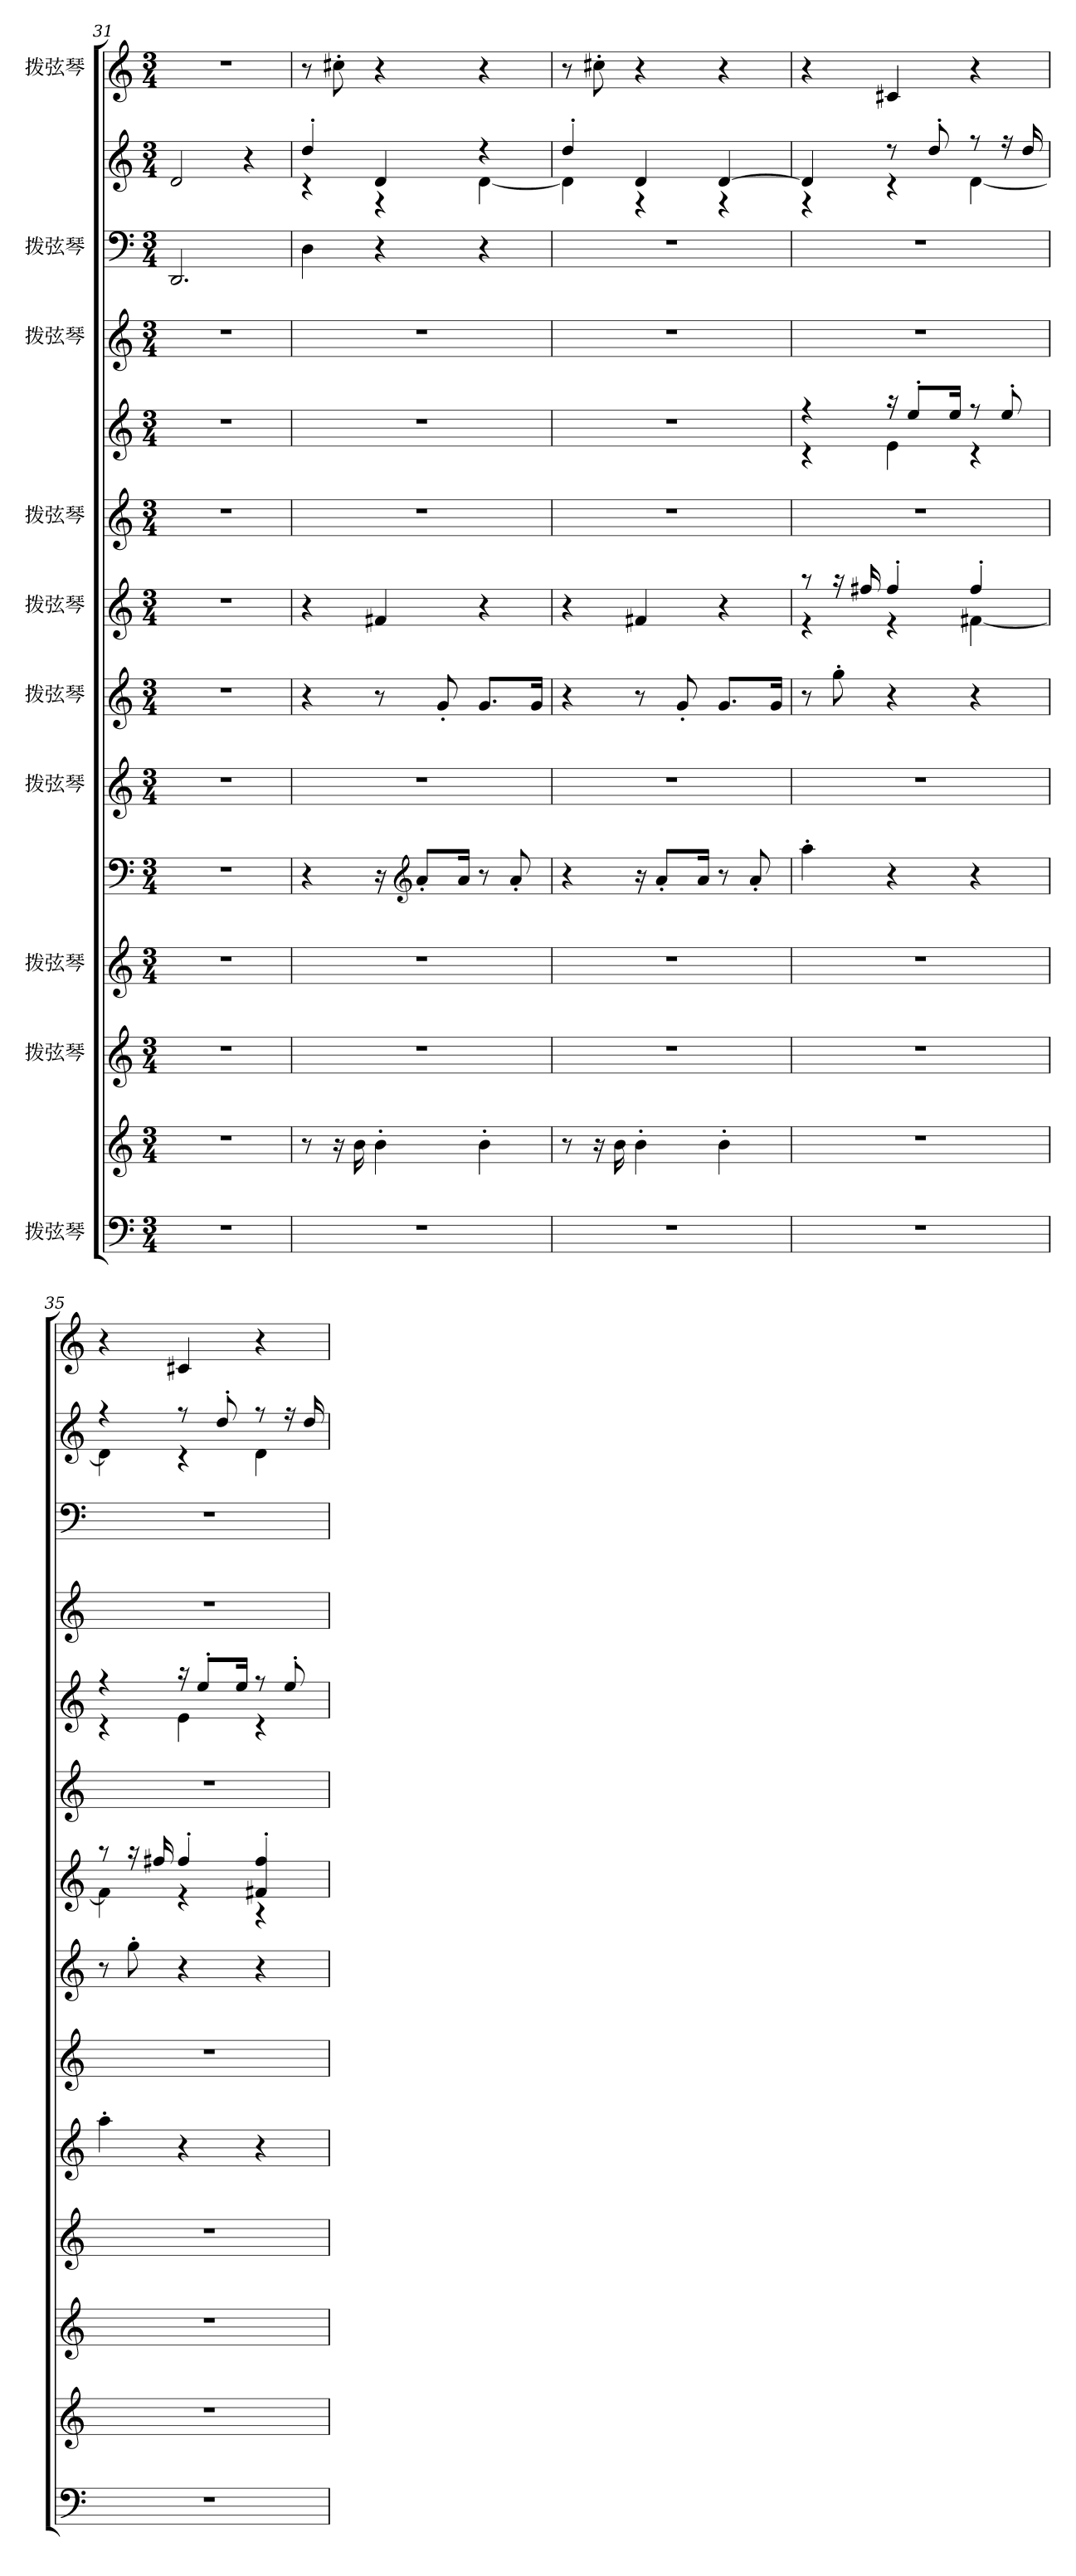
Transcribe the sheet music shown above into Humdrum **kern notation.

**kern	**kern	**kern	**kern	**kern	**kern	**kern	**kern	**kern	**kern	**kern	**kern	**kern	**kern
*part10	*part10	*part9	*part8	*part8	*part7	*part6	*part5	*part4	*part4	*part3	*part2	*part2	*part1
*staff14	*staff13	*staff12	*staff11	*staff10	*staff9	*staff8	*staff7	*staff6	*staff5	*staff4	*staff3	*staff2	*staff1
*I"拨弦琴	*	*I"拨弦琴	*I"拨弦琴	*	*I"拨弦琴	*I"拨弦琴	*I"拨弦琴	*I"拨弦琴	*	*I"拨弦琴	*I"拨弦琴	*	*I"拨弦琴
*clefF4	*clefG2	*clefG2	*clefG2	*clefF4	*clefG2	*clefG2	*clefG2	*clefG2	*clefG2	*clefG2	*clefF4	*clefG2	*clefG2
*k[]	*k[]	*k[]	*k[]	*k[]	*k[]	*k[]	*k[]	*k[]	*k[]	*k[]	*k[]	*k[]	*k[]
*M3/4	*M3/4	*M3/4	*M3/4	*M3/4	*M3/4	*M3/4	*M3/4	*M3/4	*M3/4	*M3/4	*M3/4	*M3/4	*M3/4
=31	=31	=31	=31	=31	=31	=31	=31	=31	=31	=31	=31	=31	=31
2.r	2.r	2.r	2.r	2.r	2.r	2.r	2.r	2.r	2.r	2.r	2.DD/	2d/	2.r
.	.	.	.	.	.	.	.	.	.	.	.	4r	.
!!LO:PB:g=z
=32	=32	=32	=32	=32	=32	=32	=32	=32	=32	=32	=32	=32	=32
*	*	*	*	*	*	*	*	*	*	*	*	*^	*
2.r	8r	2.r	2.r	4r	2.r	4r	4r	2.r	2.r	2.r	4D\	4dd'/	4r	8r
.	16r	.	.	.	.	.	.	.	.	.	.	.	.	8cc#X'\
.	16b\	.	.	.	.	.	.	.	.	.	.	.	.	.
.	4b'\	.	.	16r	.	8r	4f#X/	.	.	.	4r	4d/	4r	4r
*	*	*	*	*clefG2	*	*	*	*	*	*	*	*	*	*
.	.	.	.	8a'/L	.	.	.	.	.	.	.	.	.	.
.	.	.	.	.	.	8g'/	.	.	.	.	.	.	.	.
.	.	.	.	16a/Jk	.	.	.	.	.	.	.	.	.	.
.	4b'\	.	.	8r	.	8.g/L	4r	.	.	.	4r	4r	[4d\	4r
.	.	.	.	8a'/	.	.	.	.	.	.	.	.	.	.
.	.	.	.	.	.	16g/Jk	.	.	.	.	.	.	.	.
=33	=33	=33	=33	=33	=33	=33	=33	=33	=33	=33	=33	=33	=33	=33
2.r	8r	2.r	2.r	4r	2.r	4r	4r	2.r	2.r	2.r	2.r	4dd'/	4d\]	8r
.	16r	.	.	.	.	.	.	.	.	.	.	.	.	8cc#X'\
.	16b\	.	.	.	.	.	.	.	.	.	.	.	.	.
.	4b'\	.	.	16r	.	8r	4f#X/	.	.	.	.	4d/	4r	4r
.	.	.	.	8a'/L	.	.	.	.	.	.	.	.	.	.
.	.	.	.	.	.	8g'/	.	.	.	.	.	.	.	.
.	.	.	.	16a/Jk	.	.	.	.	.	.	.	.	.	.
.	4b'\	.	.	8r	.	8.g/L	4r	.	.	.	.	[4d/	4r	4r
.	.	.	.	8a'/	.	.	.	.	.	.	.	.	.	.
.	.	.	.	.	.	16g/Jk	.	.	.	.	.	.	.	.
=34	=34	=34	=34	=34	=34	=34	=34	=34	=34	=34	=34	=34	=34	=34
*	*	*	*	*	*	*	*^	*	*^	*	*	*	*	*
2.r	2.r	2.r	2.r	4aa'\	2.r	8r	8r	4r	2.r	4r	4r	2.r	2.r	4d/]	4r	4r
.	.	.	.	.	.	8gg'\	16r	.	.	.	.	.	.	.	.	.
.	.	.	.	.	.	.	16ff#X/	.	.	.	.	.	.	.	.	.
.	.	.	.	4r	.	4r	4ff#'/	4r	.	16r	4e\	.	.	8r	4r	4c#X/
.	.	.	.	.	.	.	.	.	.	8ee'/L	.	.	.	.	.	.
.	.	.	.	.	.	.	.	.	.	.	.	.	.	8dd'/	.	.
.	.	.	.	.	.	.	.	.	.	16ee/Jk	.	.	.	.	.	.
.	.	.	.	4r	.	4r	4ff#'/	[4f#X\	.	8r	4r	.	.	8r	[4d\	4r
.	.	.	.	.	.	.	.	.	.	8ee'/	.	.	.	16r	.	.
.	.	.	.	.	.	.	.	.	.	.	.	.	.	16dd/	.	.
=35	=35	=35	=35	=35	=35	=35	=35	=35	=35	=35	=35	=35	=35	=35	=35	=35
2.r	2.r	2.r	2.r	4aa'\	2.r	8r	8r	4f#\]	2.r	4r	4r	2.r	2.r	4r	4d\]	4r
.	.	.	.	.	.	8gg'\	16r	.	.	.	.	.	.	.	.	.
.	.	.	.	.	.	.	16ff#X/	.	.	.	.	.	.	.	.	.
.	.	.	.	4r	.	4r	4ff#'/	4r	.	16r	4e\	.	.	8r	4r	4c#X/
.	.	.	.	.	.	.	.	.	.	8ee'/L	.	.	.	.	.	.
.	.	.	.	.	.	.	.	.	.	.	.	.	.	8dd'/	.	.
.	.	.	.	.	.	.	.	.	.	16ee/Jk	.	.	.	.	.	.
.	.	.	.	4r	.	4r	4f#X/' 4ff#/'	4r	.	8r	4r	.	.	8r	4d\	4r
.	.	.	.	.	.	.	.	.	.	8ee'/	.	.	.	16r	.	.
.	.	.	.	.	.	.	.	.	.	.	.	.	.	16dd/	.	.
*	*	*	*	*	*	*	*v	*v	*	*v	*v	*	*	*v	*v	*
=	=	=	=	=	=	=	=	=	=	=	=	=	=
*-	*-	*-	*-	*-	*-	*-	*-	*-	*-	*-	*-	*-	*-
